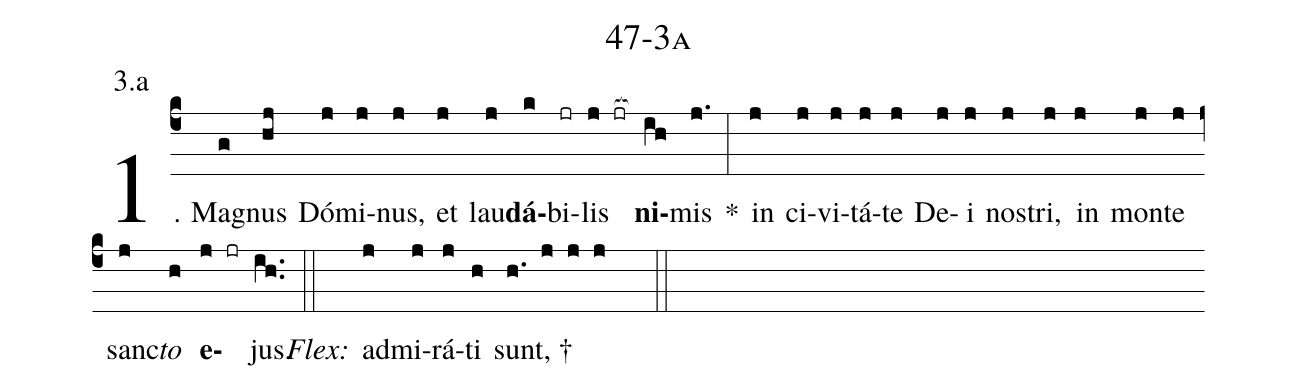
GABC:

name: 47-3a;
annotation: 3.a;
%%
(c4)1. Ma(g)gnus(hj) Dó(j)mi(j)nus,(j) et(j) lau(j)<b>dá</b>(k)bi(jr)lis(j jr[ocb:1{]) <b>ni</b>(ih[ocb:0}])mis(j.) *(:) in(j) ci(j)vi(j)tá(j)te(j) De(j)i(j) nos(j)tri,(j) in(j) mon(j)te(j) sanc(j)<i>to</i>(h) <b>e</b>(j jr)jus.(ih..) (::)
<i>Flex:</i>()  ad(j)mi(j)rá(j)ti(h) sunt, †(h. j j j  ::)
